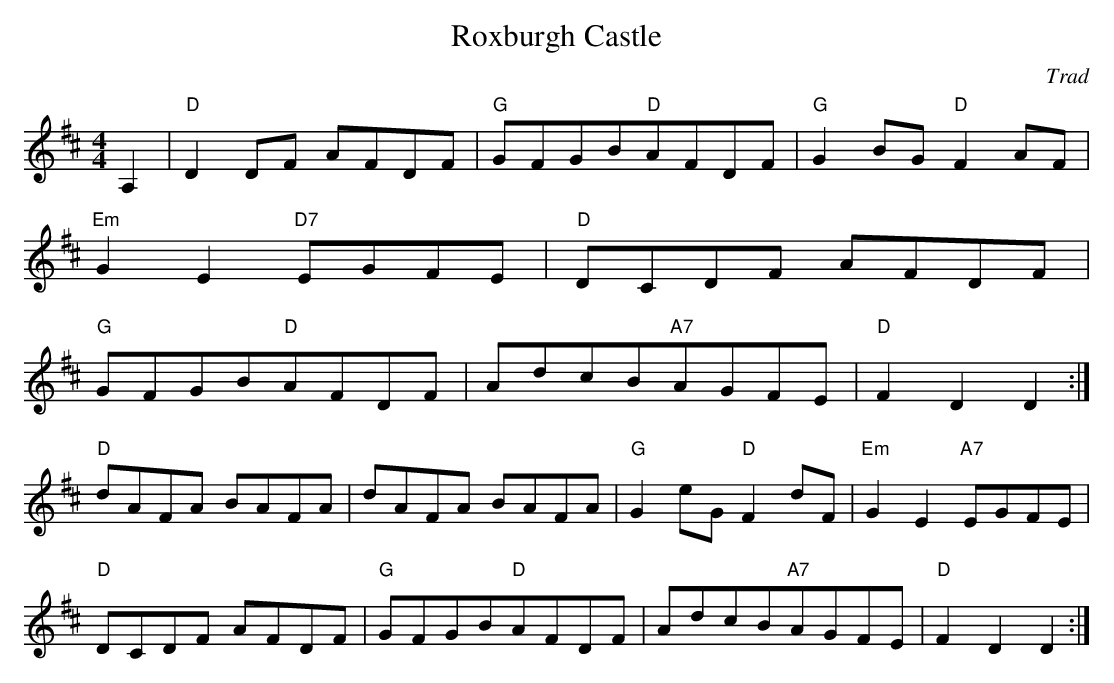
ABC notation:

X:1
T:Roxburgh Castle
C:Trad
M:4/4
L:1/8
K:D
A,2|"D"D2DF AFDF|"G"GFGB"D"AFDF|"G"G2BG"D"F2AF|
"Em"G2E2"D7"EGFE|"D"DCDF AFDF|
"G"GFGB"D"AFDF|AdcB"A7"AGFE|"D"F2D2D2:|
"D"dAFA BAFA|dAFA BAFA|"G"G2eG"D"F2dF|"Em"G2E2"A7"EGFE|
"D"DCDF AFDF|"G"GFGB"D"AFDF|AdcB"A7"AGFE|"D"F2D2D2:|
